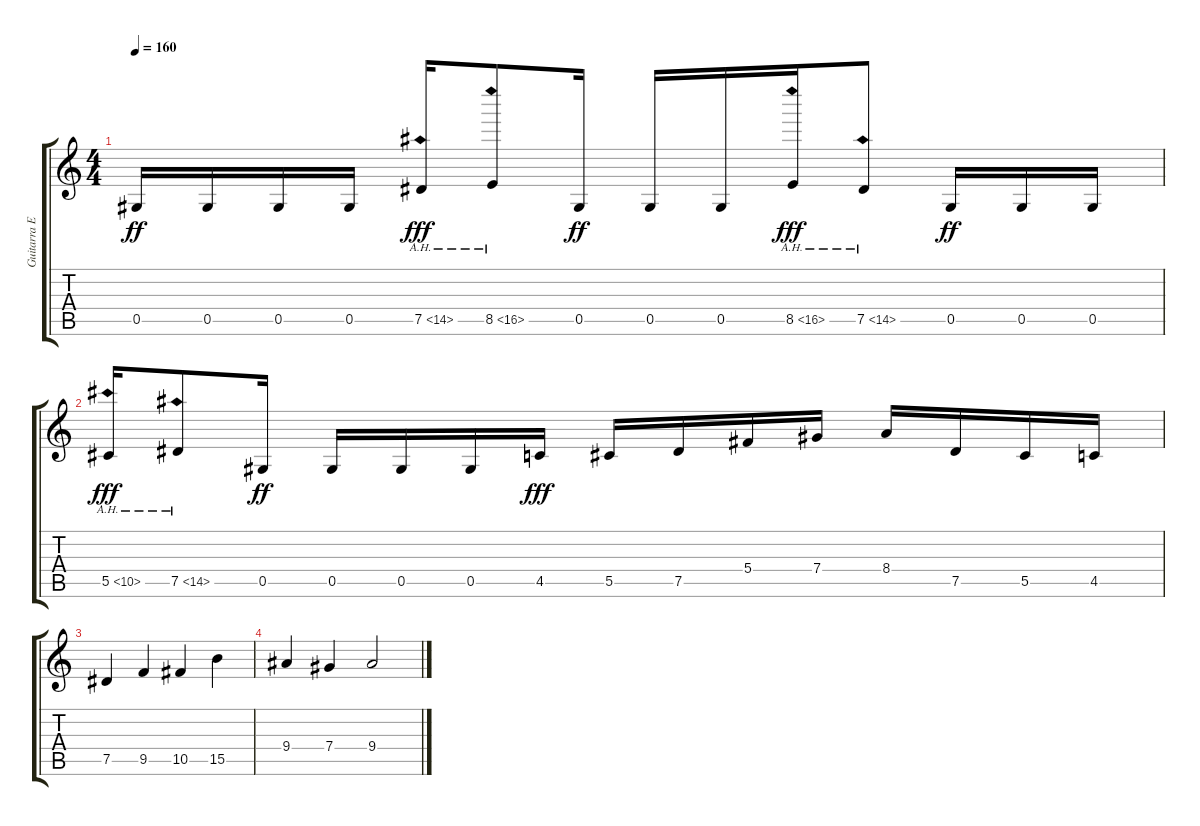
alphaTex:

\track ("Guitarra Eb 2" "Guitarra E") {instrument overdrivenguitar}
\staff {score tabs}
\tuning (Eb4 Bb3 Gb3 Db3 Ab2 Eb2) {hide}
\ts (4 4)
\tempo 160
\clef g2
\ks c
0.5.16{dy ff} 0.5.16 0.5.16 0.5.16 7.5{ah 7}.16{dy fff} 8.5{ah 8}.8 0.5.16{dy ff} 0.5.16 0.5.16 8.5{ah 8}.16{dy fff} 7.5{ah 7}.8 0.5.16{dy ff} 0.5.16 0.5.16 |
5.5{ah 5}.16{dy fff} 7.5{ah 7}.8 0.5.16{dy ff} 0.5.16 0.5.16 0.5.16 4.5.16{dy fff} 5.5.16 7.5.16 5.4.16 7.4.16 8.4.16 7.5.16 5.5.16 4.5.16 |
7.5.4 9.5.4 10.5.4 15.5.4 |
9.4.4 7.4.4 9.4.2
